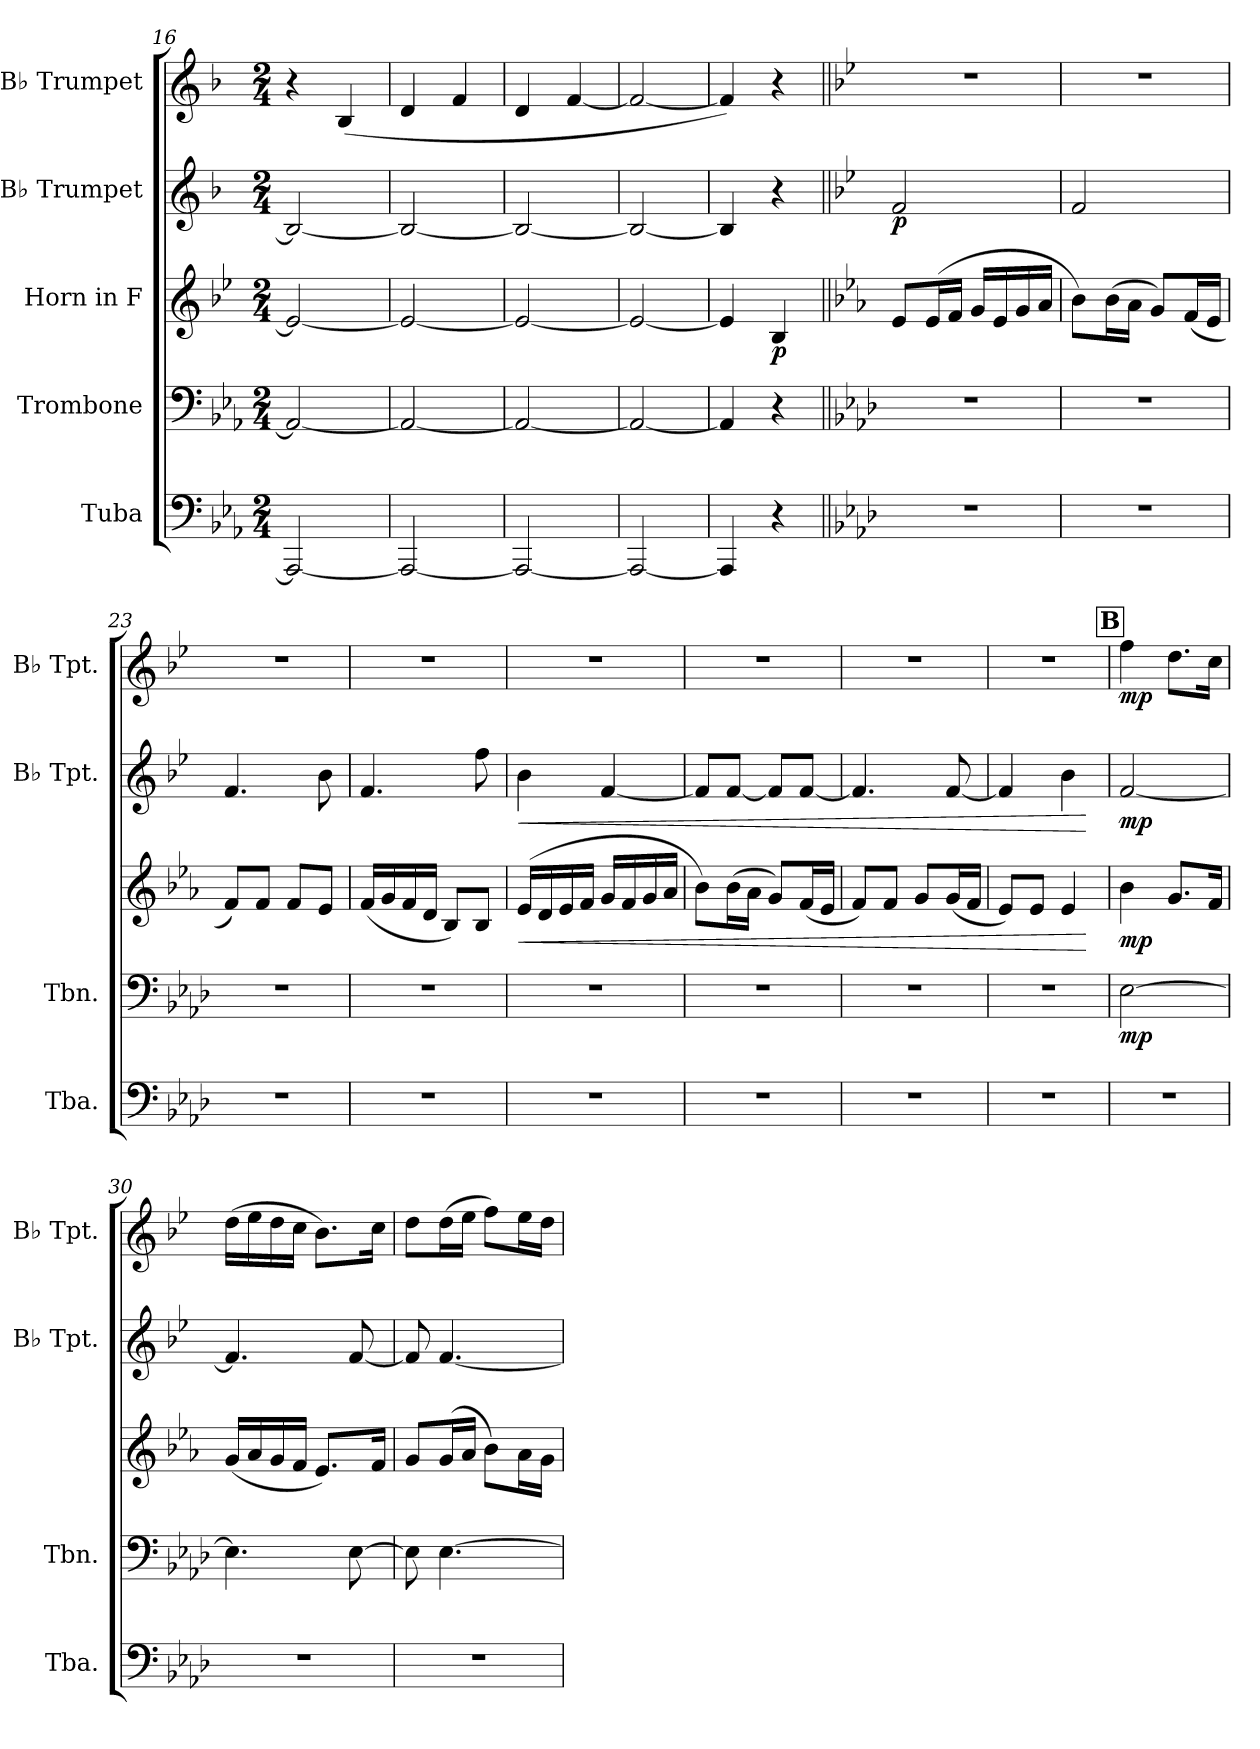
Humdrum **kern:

**kern	**kern	**dynam	**kern	**dynam	**kern	**dynam	**kern	**dynam
*part5	*part4	*part4	*part3	*part3	*part2	*part2	*part1	*part1
*staff5	*staff4	*staff4	*staff3	*staff3	*staff2	*staff2	*staff1	*staff1
*I"Tuba	*I"Trombone	*	*I"Horn in F	*	*I"B♭ Trumpet	*	*I"B♭ Trumpet	*
*I'Tba.	*I'Tbn.	*	*	*	*I'B♭ Tpt.	*	*I'B♭ Tpt.	*
*clefF4	*clefF4	*	*clefG2	*	*clefG2	*	*clefG2	*
*	*	*	*ITrd4c7	*	*ITrd1c2	*	*ITrd1c2	*
*k[b-e-a-]	*k[b-e-a-]	*	*k[b-e-a-]	*	*k[b-e-a-]	*	*k[b-e-a-]	*
*E-:	*E-:	*	*E-:	*	*E-:	*	*E-:	*
*M2/4	*M2/4	*	*M2/4	*	*M2/4	*	*M2/4	*
=16	=16	=16	=16	=16	=16	=16	=16	=16
2AAA-/_	2AA-/_	.	2A-/_	.	2A-/_	.	4r	.
.	.	.	.	.	.	.	(<4A-/	.
=17	=17	=17	=17	=17	=17	=17	=17	=17
2AAA-/_	2AA-/_	.	2A-/_	.	2A-/_	.	4c/	.
.	.	.	.	.	.	.	4e-/	.
=18	=18	=18	=18	=18	=18	=18	=18	=18
2AAA-/_	2AA-/_	.	2A-/_	.	2A-/_	.	4c/	.
.	.	.	.	.	.	.	[4e-/	.
=19	=19	=19	=19	=19	=19	=19	=19	=19
2AAA-/_	2AA-/_	.	2A-/_	.	2A-/_	.	2e-/_	.
=20	=20	=20	=20	=20	=20	=20	=20	=20
4AAA-/]	4AA-/]	.	4A-/]	.	4A-/]	.	4e-/])	.
!	!	!	!	!LO:DY:b	!	!	!	!
4r	4r	.	4E-/	p	4r	.	4r	.
=21||	=21||	=21||	=21||	=21||	=21||	=21||	=21||	=21||
!!LO:REH:place=s1:a:fs=14:t=A
*k[b-e-a-d-]	*k[b-e-a-d-]	*	*k[b-e-a-d-]	*	*k[b-e-a-d-]	*	*k[b-e-a-d-]	*
*A-:	*A-:	*	*A-:	*	*A-:	*	*A-:	*
*	*	*	*	*	*	*	*MM80	*
!	!	!	!	!	!	!LO:DY:b	!	!
2r	2r	.	8A-/L	.	2e-/	p	2r	.
.	.	.	(>16A-/L	.	.	.	.	.
.	.	.	16B-/JJ	.	.	.	.	.
.	.	.	16c/LL	.	.	.	.	.
.	.	.	16A-/	.	.	.	.	.
.	.	.	16c/	.	.	.	.	.
.	.	.	16d-/JJ	.	.	.	.	.
=22	=22	=22	=22	=22	=22	=22	=22	=22
2r	2r	.	8e-\L)	.	2e-/	.	2r	.
.	.	.	(>16e-\L	.	.	.	.	.
.	.	.	16d-\JJ	.	.	.	.	.
.	.	.	8c/L)	.	.	.	.	.
.	.	.	(<16B-/L	.	.	.	.	.
.	.	.	16A-/JJ	.	.	.	.	.
=23	=23	=23	=23	=23	=23	=23	=23	=23
2r	2r	.	8B-/L)	.	4.e-/	.	2r	.
.	.	.	8B-/J	.	.	.	.	.
.	.	.	8B-/L	.	.	.	.	.
.	.	.	8A-/J	.	8a-\	.	.	.
=24	=24	=24	=24	=24	=24	=24	=24	=24
2r	2r	.	(<16B-/LL	.	4.e-/	.	2r	.
.	.	.	16c/	.	.	.	.	.
.	.	.	16B-/	.	.	.	.	.
.	.	.	16G/JJ	.	.	.	.	.
.	.	.	8E-/L)	.	.	.	.	.
.	.	.	8E-/J	.	8ee-\	.	.	.
!!LO:PB:g=z
=25	=25	=25	=25	=25	=25	=25	=25	=25
!	!	!	!	!LO:HP:b	!	!LO:HP:b	!	!
2r	2r	.	(>16A-/LL	<	4a-\	<	2r	.
.	.	.	16G/	.	.	.	.	.
.	.	.	16A-/	.	.	.	.	.
.	.	.	16B-/JJ	.	.	.	.	.
.	.	.	16c/LL	.	[4e-/	.	.	.
.	.	.	16B-/	.	.	.	.	.
.	.	.	16c/	.	.	.	.	.
.	.	.	16d-/JJ	.	.	.	.	.
=26	=26	=26	=26	=26	=26	=26	=26	=26
2r	2r	.	8e-\L)	.	8e-/L]	.	2r	.
.	.	.	(>16e-\L	.	[8e-/J	.	.	.
.	.	.	16d-\JJ	.	.	.	.	.
.	.	.	8c/L)	.	8e-/L]	.	.	.
.	.	.	(<16B-/L	.	[8e-/J	.	.	.
.	.	.	16A-/JJ	.	.	.	.	.
=27	=27	=27	=27	=27	=27	=27	=27	=27
2r	2r	.	8B-/L)	.	4.e-/]	.	2r	.
.	.	.	8B-/J	.	.	.	.	.
.	.	.	8c/L	.	.	.	.	.
.	.	.	(<16c/L	.	[8e-/	.	.	.
.	.	.	16B-/JJ	.	.	.	.	.
=28	=28	=28	=28	=28	=28	=28	=28	=28
2r	2r	.	8A-/L)	.	4e-/]	.	2r	.
.	.	.	8A-/J	.	.	.	.	.
.	.	.	4A-/	.	4a-\	.	.	.
.	.	.	.	[	.	[	.	.
!!LO:REH:place=s1:a:fs=14:t=B
=29	=29	=29	=29	=29	=29	=29	=29	=29
!	!	!LO:DY:b	!	!LO:DY:b	!	!LO:DY:b	!	!LO:DY:b
2r	[2E-\	mp	4e-\	mp	[2e-/	mp	4ee-\	mp
.	.	.	8.c/L	.	.	.	8.cc\L	.
.	.	.	16B-/Jk	.	.	.	16b-\Jk	.
=30	=30	=30	=30	=30	=30	=30	=30	=30
2r	4.E-\]	.	(>16c/LL	.	4.e-/]	.	(>16cc\LL	.
.	.	.	16d-/	.	.	.	16dd-\	.
.	.	.	16c/	.	.	.	16cc\	.
.	.	.	16B-/JJ	.	.	.	16b-\JJ	.
.	.	.	8.A-/L)	.	.	.	8.a-\L)	.
.	[8E-\	.	.	.	[8e-/	.	.	.
.	.	.	16B-/Jk	.	.	.	16b-\Jk	.
=31	=31	=31	=31	=31	=31	=31	=31	=31
2r	8E-\]	.	8c/L	.	8e-/]	.	8cc\L	.
.	[4.E-\	.	(>16c/L	.	[4.e-/	.	(>16cc\L	.
.	.	.	16d-/JJ	.	.	.	16dd-\JJ	.
.	.	.	8e-\L)	.	.	.	8ee-\L)	.
.	.	.	16d-\L	.	.	.	16dd-\L	.
.	.	.	16c\JJ	.	.	.	16cc\JJ	.
=	=	=	=	=	=	=	=	=
*-	*-	*-	*-	*-	*-	*-	*-	*-
